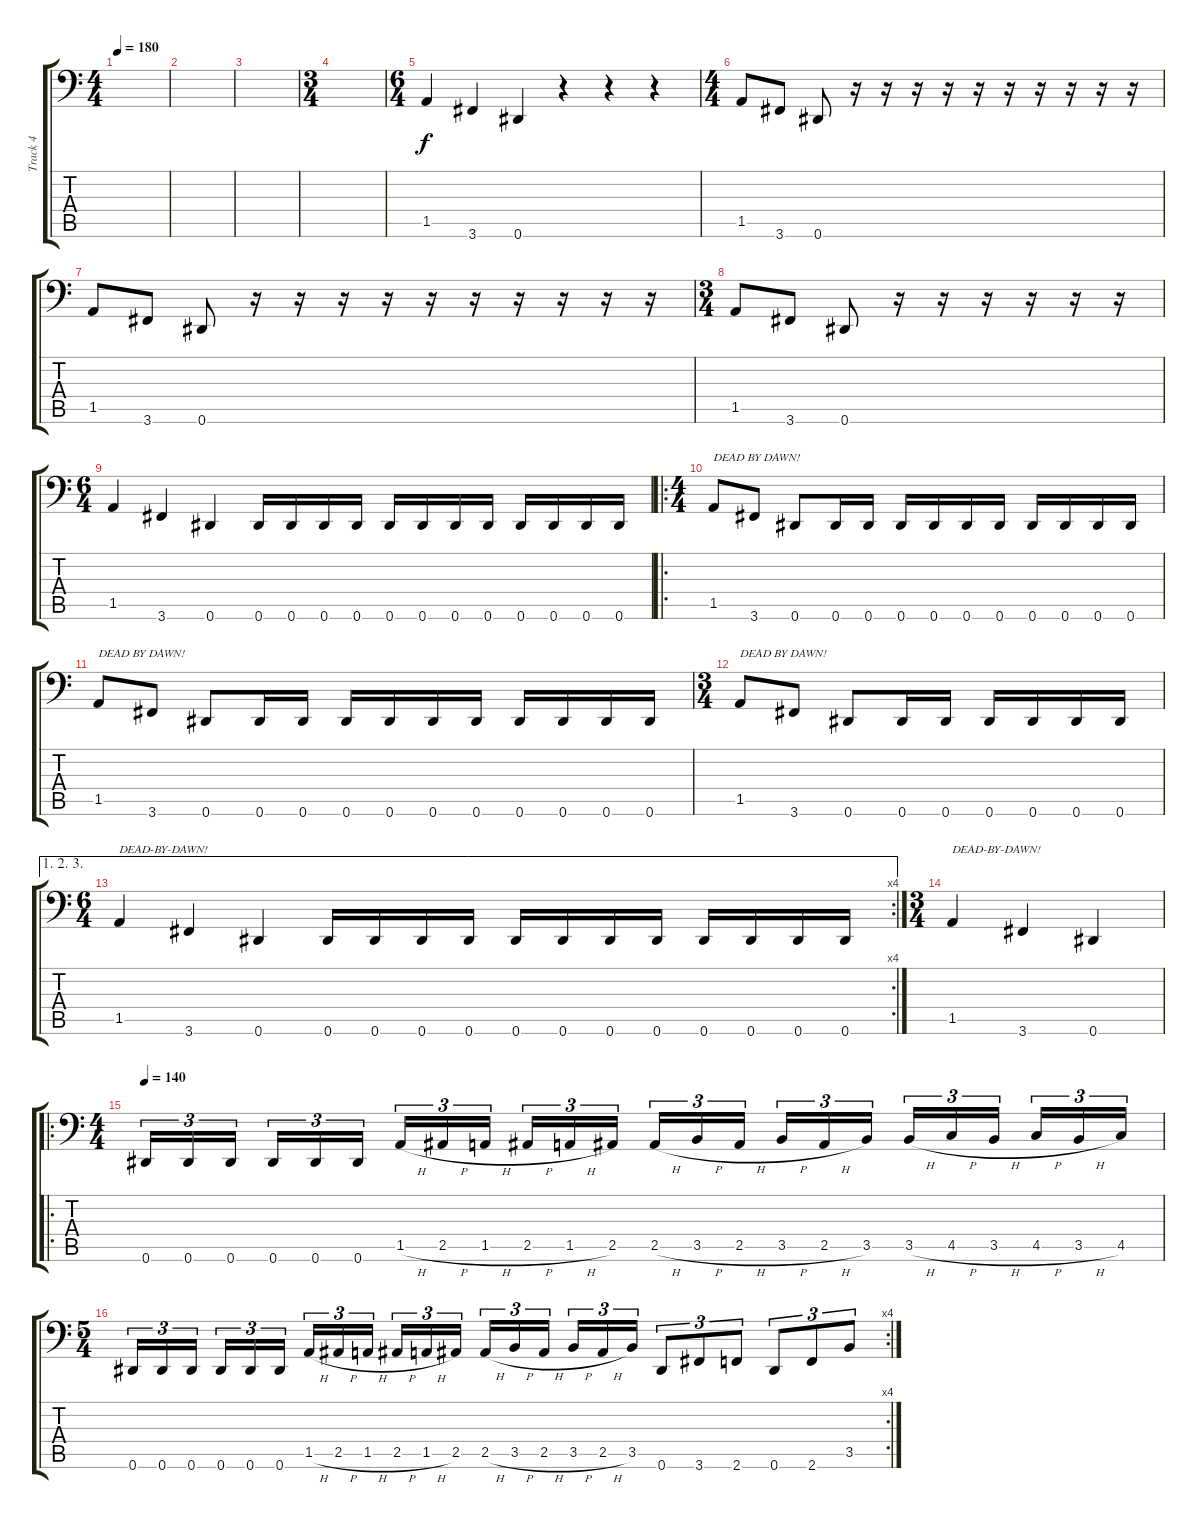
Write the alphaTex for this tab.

\track ("Track 4" "Track 4") {instrument electricbasspick}
\staff {score tabs}
\tuning (Eb3 Bb2 Gb2 Db2 Ab1 Eb1) {hide}
\ts (4 4)
\tempo 180
\clef f4
\ks c
|
|
|
\ts (3 4)
|
\ts (6 4)
1.5.4 3.6.4 0.6.4 r.4 r.4 r.4 |
\ts (4 4)
1.5.8 3.6.8 0.6.8 r.16 r.16 r.16 r.16 r.16 r.16 r.16 r.16 r.16 r.16 |
1.5.8 3.6.8 0.6.8 r.16 r.16 r.16 r.16 r.16 r.16 r.16 r.16 r.16 r.16 |
\ts (3 4)
1.5.8 3.6.8 0.6.8 r.16 r.16 r.16 r.16 r.16 r.16 |
\ts (6 4)
1.5.4 3.6.4 0.6.4 0.6.16 0.6.16 0.6.16 0.6.16 0.6.16 0.6.16 0.6.16 0.6.16 0.6.16 0.6.16 0.6.16 0.6.16 |
\ro
\ts (4 4)
1.5.8{txt "DEAD BY DAWN!"} 3.6.8 0.6.8 0.6.16 0.6.16 0.6.16 0.6.16 0.6.16 0.6.16 0.6.16 0.6.16 0.6.16 0.6.16 |
1.5.8{txt "DEAD BY DAWN!"} 3.6.8 0.6.8 0.6.16 0.6.16 0.6.16 0.6.16 0.6.16 0.6.16 0.6.16 0.6.16 0.6.16 0.6.16 |
\ts (3 4)
1.5.8{txt "DEAD BY DAWN!"} 3.6.8 0.6.8 0.6.16 0.6.16 0.6.16 0.6.16 0.6.16 0.6.16 |
\ae (1 2 3)
\rc 4
\ts (6 4)
1.5.4{txt "DEAD-BY-DAWN!"} 3.6.4 0.6.4 0.6.16 0.6.16 0.6.16 0.6.16 0.6.16 0.6.16 0.6.16 0.6.16 0.6.16 0.6.16 0.6.16 0.6.16 |
\ts (3 4)
1.5.4{txt "DEAD-BY-DAWN!"} 3.6.4 0.6.4 |
\ro
\ts (4 4)
\tempo 140
0.6.16{tu (3 2)} 0.6.16{tu (3 2)} 0.6.16{tu (3 2)} 0.6.16{tu (3 2)} 0.6.16{tu (3 2)} 0.6.16{tu (3 2)} 1.5{h}.16{tu (3 2)} 2.5{h}.16{tu (3 2)} 1.5{h}.16{tu (3 2)} 2.5{h}.16{tu (3 2)} 1.5{h}.16{tu (3 2)} 2.5.16{tu (3 2)} 2.5{h}.16{tu (3 2)} 3.5{h}.16{tu (3 2)} 2.5{h}.16{tu (3 2)} 3.5{h}.16{tu (3 2)} 2.5{h}.16{tu (3 2)} 3.5.16{tu (3 2)} 3.5{h}.16{tu (3 2)} 4.5{h}.16{tu (3 2)} 3.5{h}.16{tu (3 2)} 4.5{h}.16{tu (3 2)} 3.5{h}.16{tu (3 2)} 4.5.16{tu (3 2)} |
\rc 4
\ts (5 4)
0.6.16{tu (3 2)} 0.6.16{tu (3 2)} 0.6.16{tu (3 2)} 0.6.16{tu (3 2)} 0.6.16{tu (3 2)} 0.6.16{tu (3 2)} 1.5{h}.16{tu (3 2)} 2.5{h}.16{tu (3 2)} 1.5{h}.16{tu (3 2)} 2.5{h}.16{tu (3 2)} 1.5{h}.16{tu (3 2)} 2.5.16{tu (3 2)} 2.5{h}.16{tu (3 2)} 3.5{h}.16{tu (3 2)} 2.5{h}.16{tu (3 2)} 3.5{h}.16{tu (3 2)} 2.5{h}.16{tu (3 2)} 3.5.16{tu (3 2)} 0.6.8{tu (3 2)} 3.6.8{tu (3 2)} 2.6.8{tu (3 2)} 0.6.8{tu (3 2)} 2.6.8{tu (3 2)} 3.5.8{tu (3 2)}
